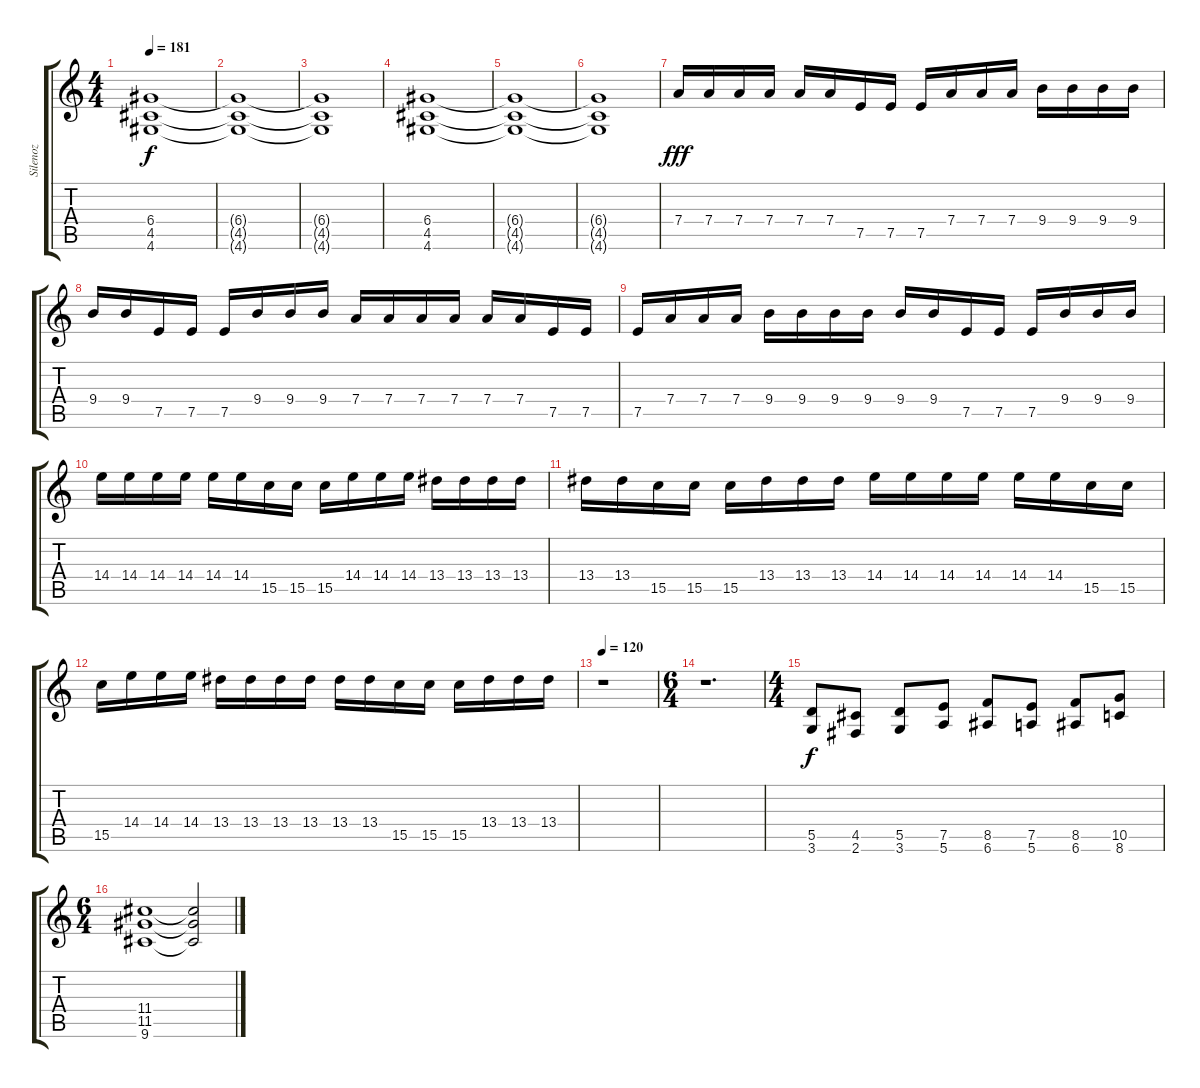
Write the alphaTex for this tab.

\track ("Silenoz" "Silenoz") {instrument distortionguitar}
\staff {score tabs}
\tuning (E4 B3 G3 D3 A2 E2) {hide}
\ts (4 4)
\tempo 181
\clef g2
\ks c
(6.4 4.5 4.6).1{dy f} |
(6.4{t} 4.5{t} 4.6{t}).1 |
(6.4{t} 4.5{t} 4.6{t}).1 |
(6.4 4.5 4.6).1 |
(6.4{t} 4.5{t} 4.6{t}).1 |
(6.4{t} 4.5{t} 4.6{t}).1 |
7.4.16{dy fff} 7.4.16 7.4.16 7.4.16 7.4.16 7.4.16 7.5.16 7.5.16 7.5.16 7.4.16 7.4.16 7.4.16 9.4.16 9.4.16 9.4.16 9.4.16 |
9.4.16 9.4.16 7.5.16 7.5.16 7.5.16 9.4.16 9.4.16 9.4.16 7.4.16 7.4.16 7.4.16 7.4.16 7.4.16 7.4.16 7.5.16 7.5.16 |
7.5.16 7.4.16 7.4.16 7.4.16 9.4.16 9.4.16 9.4.16 9.4.16 9.4.16 9.4.16 7.5.16 7.5.16 7.5.16 9.4.16 9.4.16 9.4.16 |
14.4.16 14.4.16 14.4.16 14.4.16 14.4.16 14.4.16 15.5.16 15.5.16 15.5.16 14.4.16 14.4.16 14.4.16 13.4.16 13.4.16 13.4.16 13.4.16 |
13.4.16 13.4.16 15.5.16 15.5.16 15.5.16 13.4.16 13.4.16 13.4.16 14.4.16 14.4.16 14.4.16 14.4.16 14.4.16 14.4.16 15.5.16 15.5.16 |
15.5.16 14.4.16 14.4.16 14.4.16 13.4.16 13.4.16 13.4.16 13.4.16 13.4.16 13.4.16 15.5.16 15.5.16 15.5.16 13.4.16 13.4.16 13.4.16 |
\tempo 120
r.1 |
\ts (6 4)
r.1{d} |
\ts (4 4)
(5.5 3.6).8{dy f} (4.5 2.6).8 (5.5 3.6).8 (7.5 5.6).8 (8.5 6.6).8 (7.5 5.6).8 (8.5 6.6).8 (10.5 8.6).8 |
\ts (6 4)
(11.4 11.5 9.6).1 (11.4{t} 11.5{t} 9.6{t}).2
